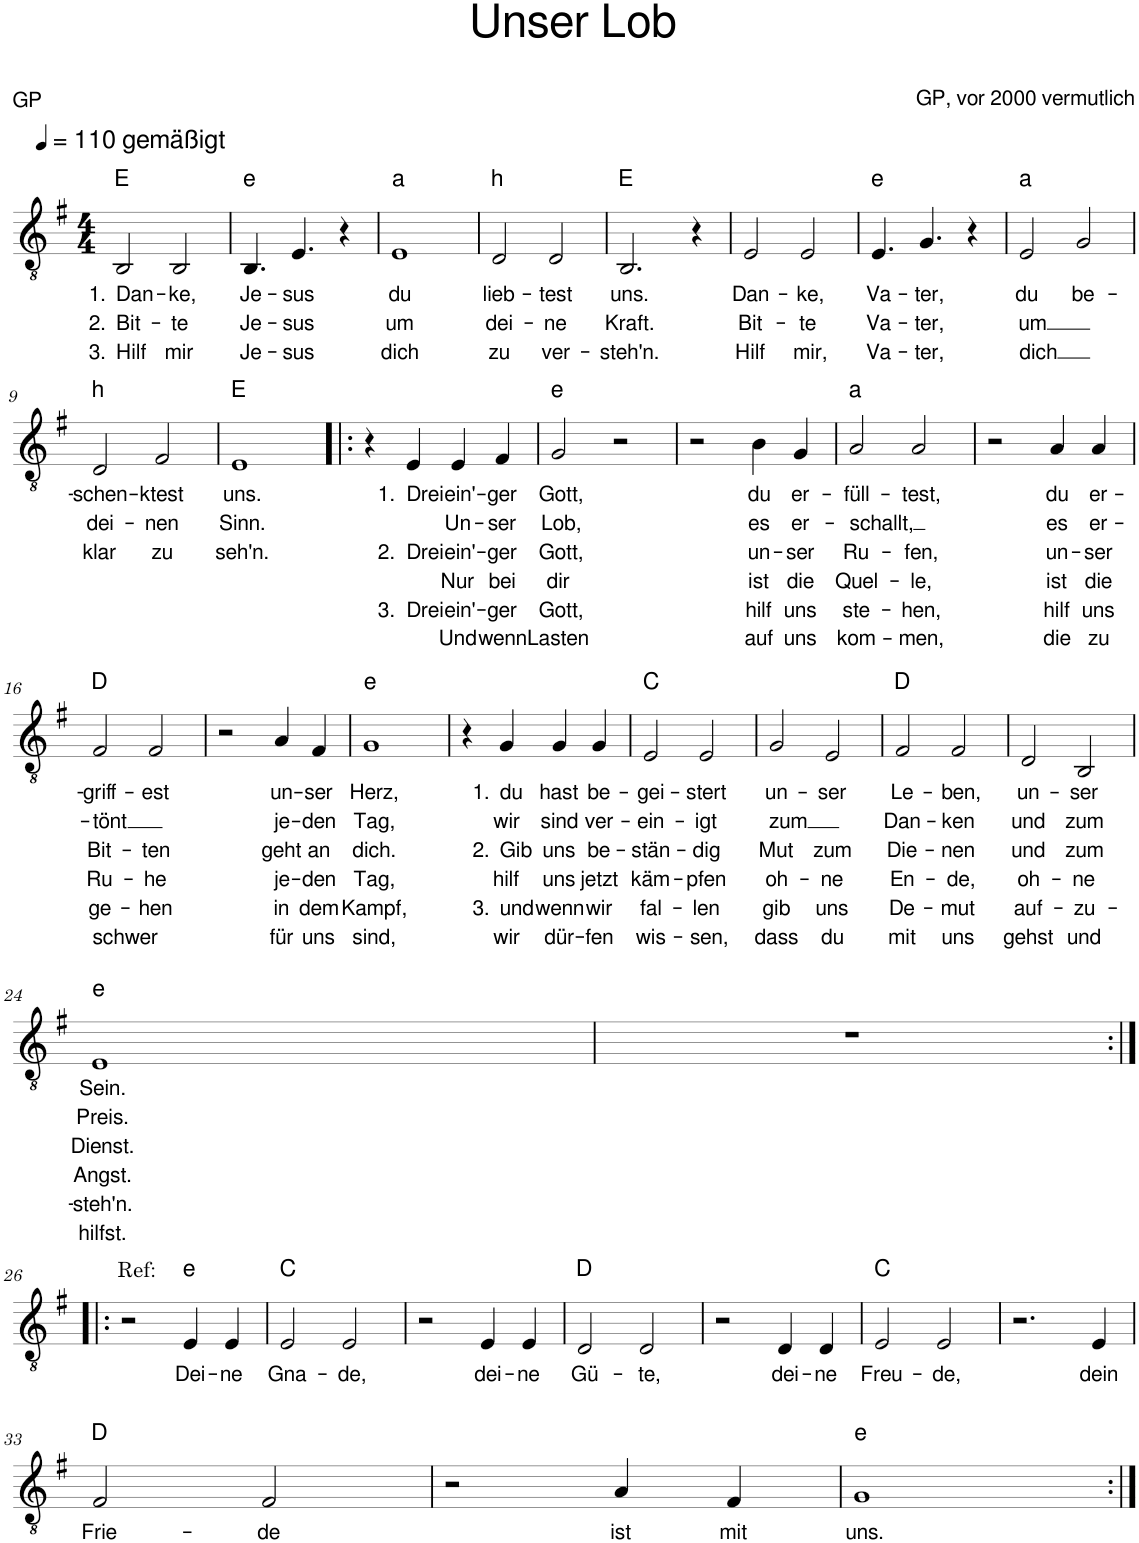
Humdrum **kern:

**kern	**text	**text	**text	**text	**text	**text	**harte
*part1	*part1	*part1	*part1	*part1	*part1	*part1	*part1
*staff1	*staff1	*staff1	*staff1	*staff1	*staff1	*staff1	*
*I"Classical Guitar	*	*	*	*	*	*	*
*I'Guit.	*	*	*	*	*	*	*
*clefGv2	*	*	*	*	*	*	*
*k[f#]	*	*	*	*	*	*	*
*M4/4	*	*	*	*	*	*	*
*MM110	*	*	*	*	*	*	*
=1	=1	=1	=1	=1	=1	=1	=1
!LO:TX:a:t=gemäßigt	!	!	!	!	!	!	!
!	!LO:LY:b	!LO:LY:b	!LO:LY:b	!	!	!	!
2BB/	1. Dan-	2. Bit-	3. Hilf	.	.	.	E:maj
!	!LO:LY:b	!LO:LY:b	!LO:LY:b	!	!	!	!
2BB/	-ke,	-te	mir	.	.	.	.
=2	=2	=2	=2	=2	=2	=2	=2
!	!LO:LY:b	!LO:LY:b	!LO:LY:b	!	!	!	!
4.BB/	Je-	Je-	Je-	.	.	.	E:maj
!	!LO:LY:b	!LO:LY:b	!LO:LY:b	!	!	!	!
4.E/	-sus	sus	sus	.	.	.	.
4r	.	.	.	.	.	.	.
=3	=3	=3	=3	=3	=3	=3	=3
!	!LO:LY:b	!LO:LY:b	!LO:LY:b	!	!	!	!
1E	du	um	dich	.	.	.	A:maj
=4	=4	=4	=4	=4	=4	=4	=4
!	!LO:LY:b	!LO:LY:b	!LO:LY:b	!	!	!	!LO:H:kt=h
2D/	lieb-	dei-	zu	.	.	.	N
!	!LO:LY:b	!LO:LY:b	!LO:LY:b	!	!	!	!
2D/	-test	ne	ver-	.	.	.	.
=5	=5	=5	=5	=5	=5	=5	=5
!	!LO:LY:b	!LO:LY:b	!LO:LY:b	!	!	!	!
2.BB/	uns.	Kraft.	steh'n.	.	.	.	E:maj
4r	.	.	.	.	.	.	.
=6	=6	=6	=6	=6	=6	=6	=6
!	!LO:LY:b	!LO:LY:b	!LO:LY:b	!	!	!	!
2E/	Dan-	Bit-	Hilf	.	.	.	.
!	!LO:LY:b	!LO:LY:b	!LO:LY:b	!	!	!	!
2E/	-ke,	-te	mir,	.	.	.	.
=7	=7	=7	=7	=7	=7	=7	=7
!	!LO:LY:b	!LO:LY:b	!LO:LY:b	!	!	!	!
4.E/	Va-	-Va-	Va-	.	.	.	E:maj
!	!LO:LY:b	!LO:LY:b	!LO:LY:b	!	!	!	!
4.G/	-ter,	ter,	ter,	.	.	.	.
4r	.	.	.	.	.	.	.
=8	=8	=8	=8	=8	=8	=8	=8
!	!LO:LY:b	!LO:LY:b	!LO:LY:b	!	!	!	!
2E/	du	um	dich	.	.	.	A:maj
!	!LO:LY:b	!	!	!	!	!	!
2G/	be-	.	.	.	.	.	.
!!LO:LB:g=z
=9	=9	=9	=9	=9	=9	=9	=9
!	!LO:LY:b	!LO:LY:b	!LO:LY:b	!	!	!	!
2D/	-schen-	dei-	klar	.	.	.	B:maj
!	!LO:LY:b	!LO:LY:b	!LO:LY:b	!	!	!	!
2F#/	-ktest	-nen	zu	.	.	.	.
=10	=10	=10	=10	=10	=10	=10	=10
!	!LO:LY:b	!LO:LY:b	!LO:LY:b	!	!	!	!
1E	uns.	Sinn.	seh'n.	.	.	.	E:maj
=11!|:	=11!|:	=11!|:	=11!|:	=11!|:	=11!|:	=11!|:	=11!|:
4r	.	.	.	.	.	.	.
!	!LO:LY:b	!	!LO:LY:b	!	!LO:LY:b	!	!
4E/	1. Drei-	.	2. Drei-	.	3. Drei-	.	.
!	!LO:LY:b	!LO:LY:b	!LO:LY:b	!LO:LY:b	!LO:LY:b	!LO:LY:b	!
4E/	-ein'-	Un-	-ein'-	Nur	-ein'-	Und	.
!	!LO:LY:b	!LO:LY:b	!LO:LY:b	!LO:LY:b	!LO:LY:b	!LO:LY:b	!
4F#/	-ger	-ser	-ger	bei	-ger	wenn	.
=12	=12	=12	=12	=12	=12	=12	=12
!	!LO:LY:b	!LO:LY:b	!LO:LY:b	!LO:LY:b	!LO:LY:b	!LO:LY:b	!
2G/	Gott,	Lob,	Gott,	dir	Gott,	Lasten	E:maj
2r	.	.	.	.	.	.	.
=13	=13	=13	=13	=13	=13	=13	=13
2r	.	.	.	.	.	.	.
!	!LO:LY:b	!LO:LY:b	!LO:LY:b	!LO:LY:b	!LO:LY:b	!LO:LY:b	!
4B\	du	es	un-	ist	hilf	auf	.
!	!LO:LY:b	!LO:LY:b	!LO:LY:b	!LO:LY:b	!LO:LY:b	!LO:LY:b	!
4G/	er-	er-	-ser	die	uns	uns	.
=14	=14	=14	=14	=14	=14	=14	=14
!	!LO:LY:b	!LO:LY:b	!LO:LY:b	!LO:LY:b	!LO:LY:b	!LO:LY:b	!
2A/	-füll-	-schallt,	Ru-	Quel-	ste-	kom-	A:maj
!	!LO:LY:b	!	!LO:LY:b	!LO:LY:b	!LO:LY:b	!LO:LY:b	!
2A/	-test,	.	-fen,	-le,	-hen,	-men,	.
=15	=15	=15	=15	=15	=15	=15	=15
2r	.	.	.	.	.	.	.
!	!LO:LY:b	!LO:LY:b	!LO:LY:b	!LO:LY:b	!LO:LY:b	!LO:LY:b	!
4A/	du	es	un-	ist	hilf	die	.
!	!LO:LY:b	!LO:LY:b	!LO:LY:b	!LO:LY:b	!LO:LY:b	!LO:LY:b	!
4A/	er-	er-	-ser	die	uns	zu	.
!!LO:LB:g=z
=16	=16	=16	=16	=16	=16	=16	=16
!	!LO:LY:b	!LO:LY:b	!LO:LY:b	!LO:LY:b	!LO:LY:b	!LO:LY:b	!
2F#/	-griff-	-tönt	Bit-	Ru-	ge-	schwer	D:maj
!	!LO:LY:b	!	!LO:LY:b	!LO:LY:b	!LO:LY:b	!	!
2F#/	-est	.	-ten	-he	-hen	.	.
=17	=17	=17	=17	=17	=17	=17	=17
2r	.	.	.	.	.	.	.
!	!LO:LY:b	!LO:LY:b	!LO:LY:b	!LO:LY:b	!LO:LY:b	!LO:LY:b	!
4A/	un-	je-	geht	je-	in	für	.
!	!LO:LY:b	!LO:LY:b	!LO:LY:b	!LO:LY:b	!LO:LY:b	!LO:LY:b	!
4F#/	-ser	-den	an	-den	dem	uns	.
=18	=18	=18	=18	=18	=18	=18	=18
!	!LO:LY:b	!LO:LY:b	!LO:LY:b	!LO:LY:b	!LO:LY:b	!LO:LY:b	!
1G	Herz,	Tag,	dich.	Tag,	Kampf,	sind,	E:maj
=19	=19	=19	=19	=19	=19	=19	=19
4r	.	.	.	.	.	.	.
!	!LO:LY:b	!LO:LY:b	!LO:LY:b	!LO:LY:b	!LO:LY:b	!LO:LY:b	!
4G/	1. du	wir	2. Gib	hilf	3. und	wir	.
!	!LO:LY:b	!LO:LY:b	!LO:LY:b	!LO:LY:b	!LO:LY:b	!LO:LY:b	!
4G/	hast	sind	uns	uns	wenn	dür-	.
!	!LO:LY:b	!LO:LY:b	!LO:LY:b	!LO:LY:b	!LO:LY:b	!LO:LY:b	!
4G/	be-	ver-	be-	jetzt	wir	-fen	.
=20	=20	=20	=20	=20	=20	=20	=20
!	!LO:LY:b	!LO:LY:b	!LO:LY:b	!LO:LY:b	!LO:LY:b	!LO:LY:b	!
2E/	-gei-	-ein-	-stän-	käm-	fal-	wis-	C:maj
!	!LO:LY:b	!LO:LY:b	!LO:LY:b	!LO:LY:b	!LO:LY:b	!LO:LY:b	!
2E/	-stert	-igt	-dig	-pfen	-len	-sen,	.
=21	=21	=21	=21	=21	=21	=21	=21
!	!LO:LY:b	!LO:LY:b	!LO:LY:b	!LO:LY:b	!LO:LY:b	!LO:LY:b	!
2G/	un-	zum	Mut	oh-	gib	dass	.
!	!LO:LY:b	!	!LO:LY:b	!LO:LY:b	!LO:LY:b	!LO:LY:b	!
2E/	-ser	.	zum	-ne	uns	du	.
=22	=22	=22	=22	=22	=22	=22	=22
!	!LO:LY:b	!LO:LY:b	!LO:LY:b	!LO:LY:b	!LO:LY:b	!LO:LY:b	!
2F#/	Le-	Dan-	Die-	En-	De-	mit	D:maj
!	!LO:LY:b	!LO:LY:b	!LO:LY:b	!LO:LY:b	!LO:LY:b	!LO:LY:b	!
2F#/	-ben,	-ken	-nen	-de,	-mut	uns	.
=23	=23	=23	=23	=23	=23	=23	=23
!	!LO:LY:b	!LO:LY:b	!LO:LY:b	!LO:LY:b	!LO:LY:b	!LO:LY:b	!
2D/	un-	und	und	oh-	auf-	gehst	.
!	!LO:LY:b	!LO:LY:b	!LO:LY:b	!LO:LY:b	!LO:LY:b	!LO:LY:b	!
2BB/	-ser	zum	zum	-ne	-zu-	und	.
!!LO:LB:g=z
=24	=24	=24	=24	=24	=24	=24	=24
!	!LO:LY:b	!LO:LY:b	!LO:LY:b	!LO:LY:b	!LO:LY:b	!LO:LY:b	!
1E	Sein.	Preis.	Dienst.	Angst.	-steh'n.	hilfst.	E:maj
=25	=25	=25	=25	=25	=25	=25	=25
1r	.	.	.	.	.	.	.
!!LO:LB:g=z
=26:|!|:	=26:|!|:	=26:|!|:	=26:|!|:	=26:|!|:	=26:|!|:	=26:|!|:	=26:|!|:
2r	.	.	.	.	.	.	.
!LO:TX:a:t=Ref&colon;	!	!	!	!	!	!	!
!	!LO:LY:b	!	!	!	!	!	!
4E/	Dei-	.	.	.	.	.	E:maj
!	!LO:LY:b	!	!	!	!	!	!
4E/	-ne	.	.	.	.	.	.
=27	=27	=27	=27	=27	=27	=27	=27
!	!LO:LY:b	!	!	!	!	!	!
2E/	Gna-	.	.	.	.	.	C:maj
!	!LO:LY:b	!	!	!	!	!	!
2E/	-de,	.	.	.	.	.	.
=28	=28	=28	=28	=28	=28	=28	=28
2r	.	.	.	.	.	.	.
!	!LO:LY:b	!	!	!	!	!	!
4E/	dei-	.	.	.	.	.	.
!	!LO:LY:b	!	!	!	!	!	!
4E/	-ne	.	.	.	.	.	.
=29	=29	=29	=29	=29	=29	=29	=29
!	!LO:LY:b	!	!	!	!	!	!
2D/	Gü-	.	.	.	.	.	D:maj
!	!LO:LY:b	!	!	!	!	!	!
2D/	-te,	.	.	.	.	.	.
=30	=30	=30	=30	=30	=30	=30	=30
2r	.	.	.	.	.	.	.
!	!LO:LY:b	!	!	!	!	!	!
4D/	dei-	.	.	.	.	.	.
!	!LO:LY:b	!	!	!	!	!	!
4D/	-ne	.	.	.	.	.	.
=31	=31	=31	=31	=31	=31	=31	=31
!	!LO:LY:b	!	!	!	!	!	!
2E/	Freu-	.	.	.	.	.	C:maj
!	!LO:LY:b	!	!	!	!	!	!
2E/	-de,	.	.	.	.	.	.
=32	=32	=32	=32	=32	=32	=32	=32
2.r	.	.	.	.	.	.	.
!	!LO:LY:b	!	!	!	!	!	!
4E/	dein	.	.	.	.	.	.
!!LO:LB:g=z
=33	=33	=33	=33	=33	=33	=33	=33
!	!LO:LY:b	!	!	!	!	!	!
2F#/	Frie-	.	.	.	.	.	D:maj
!	!LO:LY:b	!	!	!	!	!	!
2F#/	-de	.	.	.	.	.	.
=34	=34	=34	=34	=34	=34	=34	=34
2r	.	.	.	.	.	.	.
!	!LO:LY:b	!	!	!	!	!	!
4A/	ist	.	.	.	.	.	.
!	!LO:LY:b	!	!	!	!	!	!
4F#/	mit	.	.	.	.	.	.
=35	=35	=35	=35	=35	=35	=35	=35
!	!LO:LY:b	!	!	!	!	!	!
1G	uns.	.	.	.	.	.	E:maj
=:|!	=:|!	=:|!	=:|!	=:|!	=:|!	=:|!	=:|!
*-	*-	*-	*-	*-	*-	*-	*-
